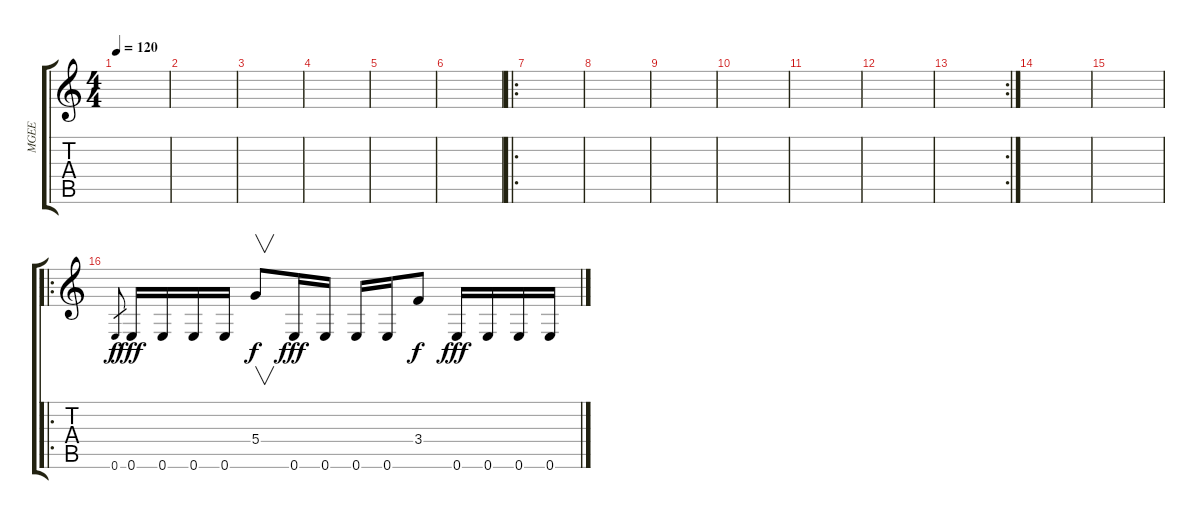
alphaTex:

\track ("MGEE" "MGEE") {instrument distortionguitar}
\staff {score tabs}
\tuning (E4 B3 G3 D3 A2 E2) {hide}
\ts (4 4)
\tempo 120
\clef g2
\ks c
|
|
|
|
|
|
\ro
|
|
|
|
|
|
\rc 2
|
|
|
\ro
0.6.8{gr} 0.6.16{dy fff} 0.6.16 0.6.16 0.6.16 5.4.8{v dy f} 0.6.16{dy fff} 0.6.16 0.6.16 0.6.16 3.4.8{dy f} 0.6.16{dy fff} 0.6.16 0.6.16 0.6.16
